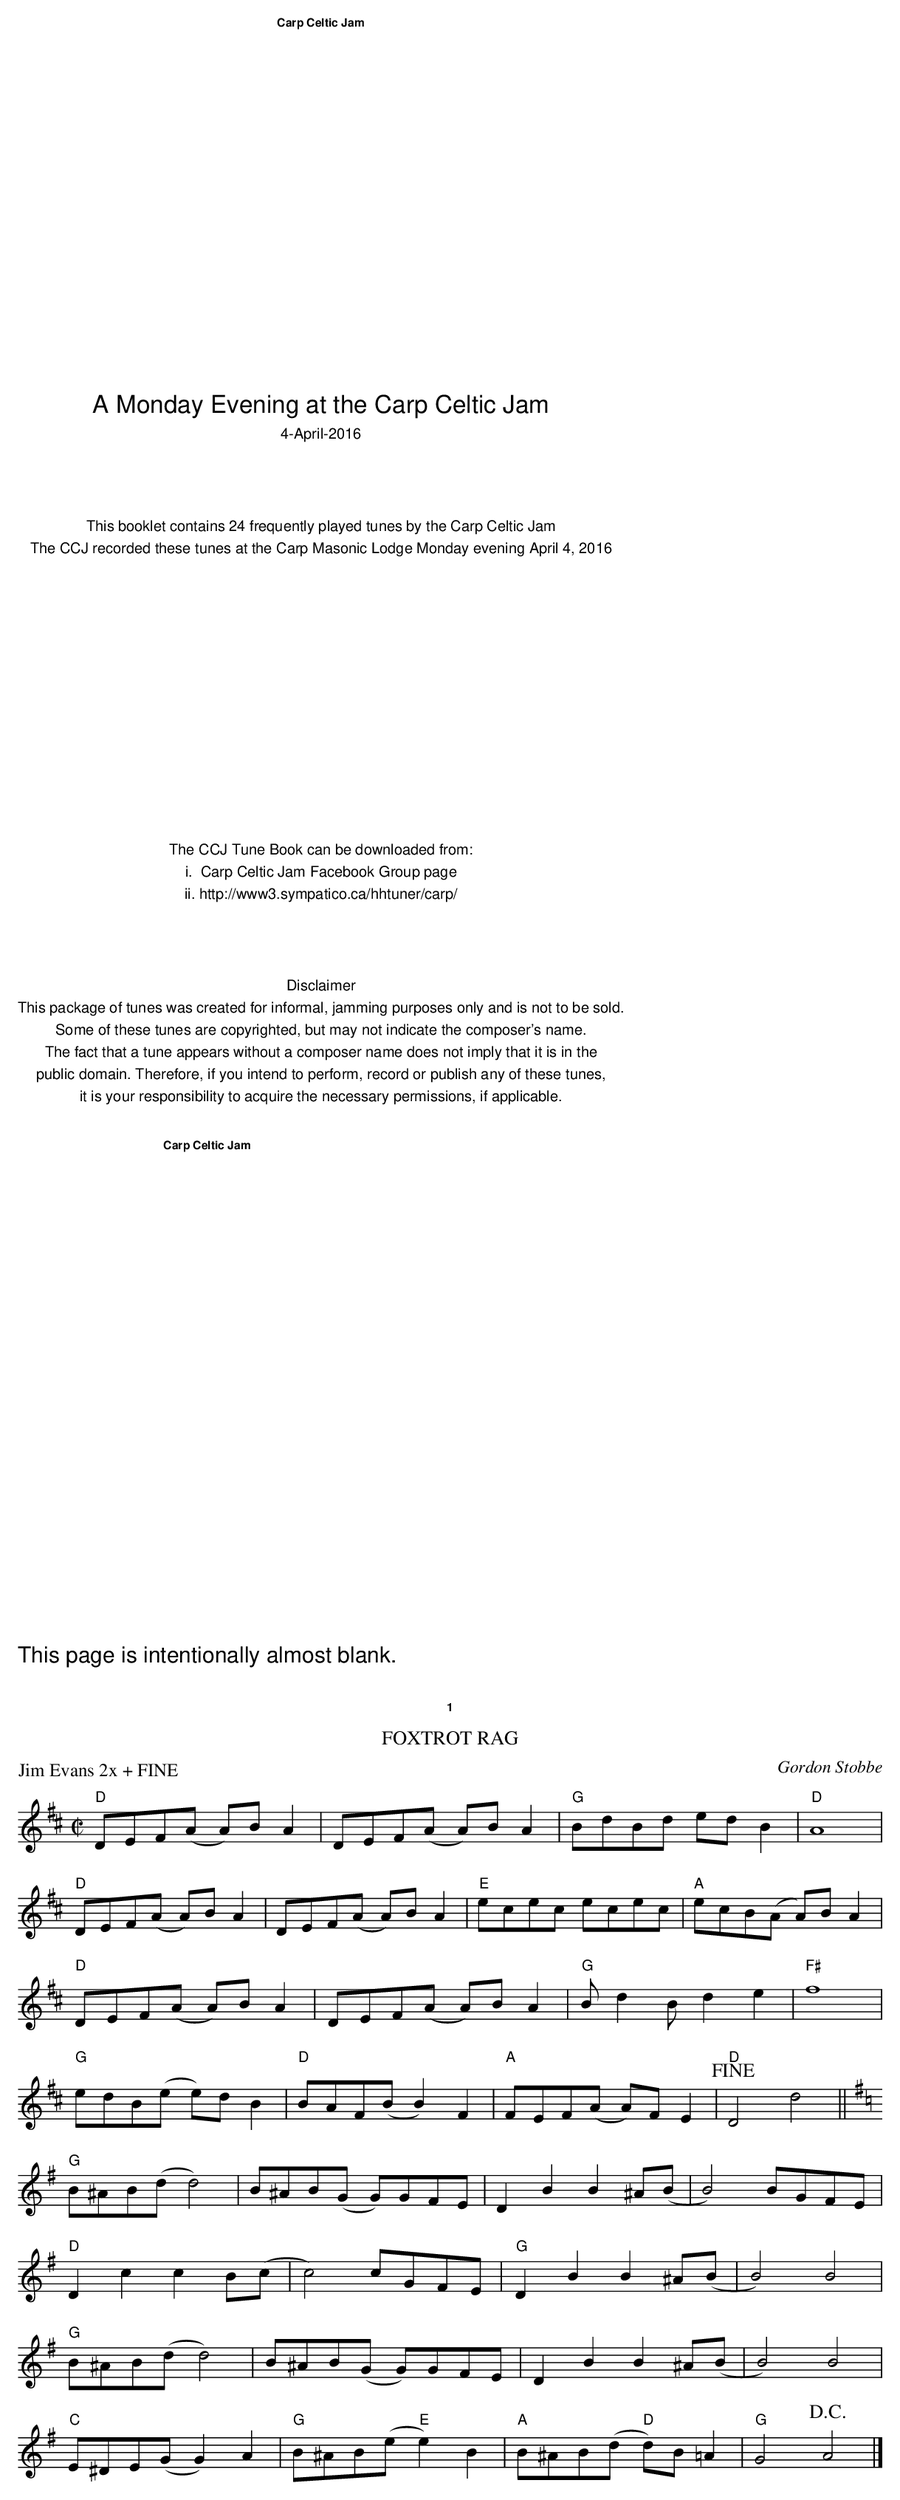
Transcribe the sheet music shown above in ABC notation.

X:1
T:Foxtrot Rag
P:Jim Evans 2x + FINE
C: Gordon Stobbe
L:1/8
M:C|
K:D
"D"DEF(A A)BA2|DEF(A A)BA2|"G"BdBd ed B2|"D"A8|
"D"DEF(A A)BA2|DEF(A A)BA2|"E"ecec ecec|"A"ecB(A A)B A2|
"D"DEF(A A)BA2|DEF(A A)BA2|"G"Bd2 Bd2 e2|"F#"f8|
"G"edB(e e)d B2|"D"BAF(B B2) F2|"A"FEF(A A)F E2|"D" !fine!D4 d4||
K:G
"G"B^AB(d d4)|B^AB(G G)GFE|D2B2B2 ^A(B | B4) BGFE|
"D"D2c2c2 B(c | c4) cGFE |"G"D2B2B2 ^A(B | B4)B4|
"G"B^AB(d d4)|B^AB(G G)GFE|D2B2B2 ^A(B | B4)B4|
"C"E^DE(G G2)A2|"G"B^AB(e "E"e2)B2|"A"B^AB(d "D"d)B =A2|"G"G4 !D.C.!A4|]
